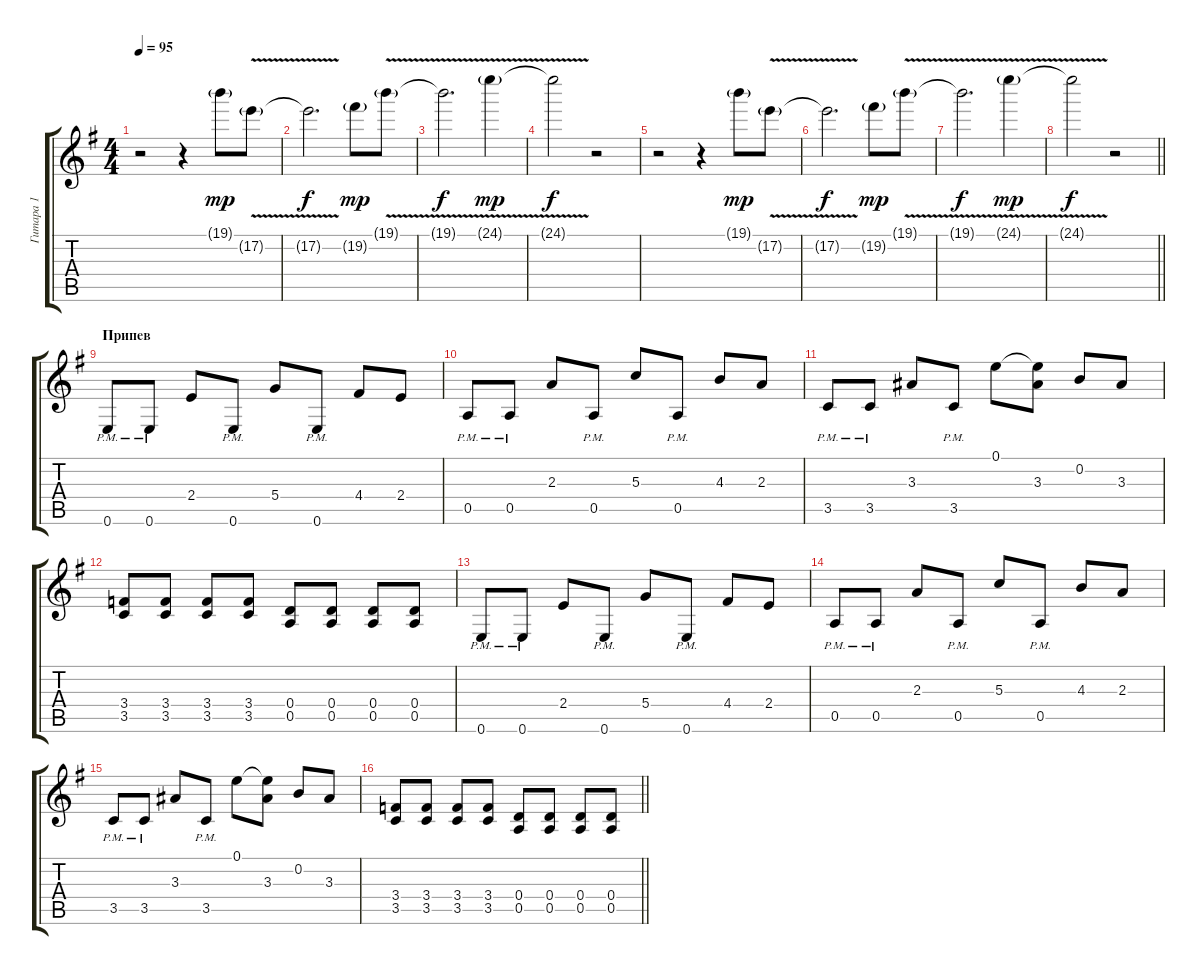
\track ("Гитара 1" "Гитара 1") {instrument overdrivenguitar}
\staff {score tabs}
\tuning (E4 B3 G3 D3 A2 E2) {hide}
\ts (4 4)
\tempo 95
\clef g2
\ks eminor
r.2{dy f} r.4 19.1{g}.8{dy mp} 17.2{v g}.8 |
17.2{t}.2{d dy f} 19.2{g}.8{dy mp} 19.1{v g}.8 |
19.1{t}.2{d dy f} 24.1{v g}.4{dy mp} |
24.1{t}.2{dy f} r.2 |
r.2 r.4 19.1{g}.8{dy mp} 17.2{v g}.8 |
17.2{t}.2{d dy f} 19.2{g}.8{dy mp} 19.1{v g}.8 |
19.1{t}.2{d dy f} 24.1{v g}.4{dy mp} |
\barLineRight lightlight
24.1{t}.2{dy f} r.2 |
\section ("" "Припев")
0.6{pm}.8 0.6{pm}.8 2.4.8 0.6{pm}.8 5.4.8 0.6{pm}.8 4.4.8 2.4.8 |
0.5{pm}.8 0.5{pm}.8 2.3.8 0.5{pm}.8 5.3.8 0.5{pm}.8 4.3.8 2.3.8 |
3.5{pm}.8 3.5{pm}.8 3.3.8 3.5{pm}.8 0.1.8 (0.1{t} 3.3).8 0.2.8 3.3.8 |
(3.4 3.5).8 (3.4 3.5).8 (3.4 3.5).8 (3.4 3.5).8 (0.4 0.5).8 (0.4 0.5).8 (0.4 0.5).8 (0.4 0.5).8 |
0.6{pm}.8 0.6{pm}.8 2.4.8 0.6{pm}.8 5.4.8 0.6{pm}.8 4.4.8 2.4.8 |
0.5{pm}.8 0.5{pm}.8 2.3.8 0.5{pm}.8 5.3.8 0.5{pm}.8 4.3.8 2.3.8 |
3.5{pm}.8 3.5{pm}.8 3.3.8 3.5{pm}.8 0.1.8 (0.1{t} 3.3).8 0.2.8 3.3.8 |
\barLineRight lightlight
(3.4 3.5).8 (3.4 3.5).8 (3.4 3.5).8 (3.4 3.5).8 (0.4 0.5).8 (0.4 0.5).8 (0.4 0.5).8 (0.4 0.5).8
